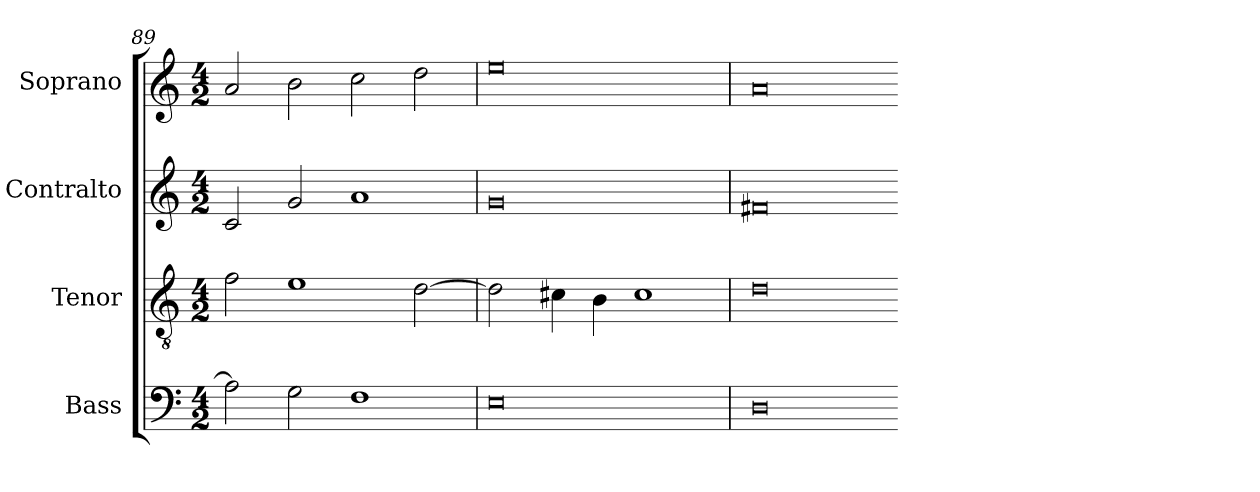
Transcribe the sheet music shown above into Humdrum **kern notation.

**kern	**kern	**kern	**kern
*part4	*part3	*part2	*part1
*staff4	*staff3	*staff2	*staff1
*I"Bass	*I"Tenor	*I"Contralto	*I"Soprano
*I'B	*I'T	*I'A	*I'S
*clefF4	*clefGv2	*clefG2	*clefG2
*k[]	*k[]	*k[]	*k[]
*A:aeo	*A:aeo	*A:aeo	*A:aeo
*M4/2	*M4/2	*M4/2	*M4/2
=89	=89	=89	=89
2A]	2f	2c	2a
2G	1e	2g	2b
1F	.	1a	2cc
.	[2d	.	2dd
=90	=90	=90	=90
0E	2d]	0g	0ee
.	4c#X	.	.
.	4B	.	.
.	1c#	.	.
=91	=91	=91	=91
0D	0d	0f#X	0a
=-	=-	=-	=-
*-	*-	*-	*-
